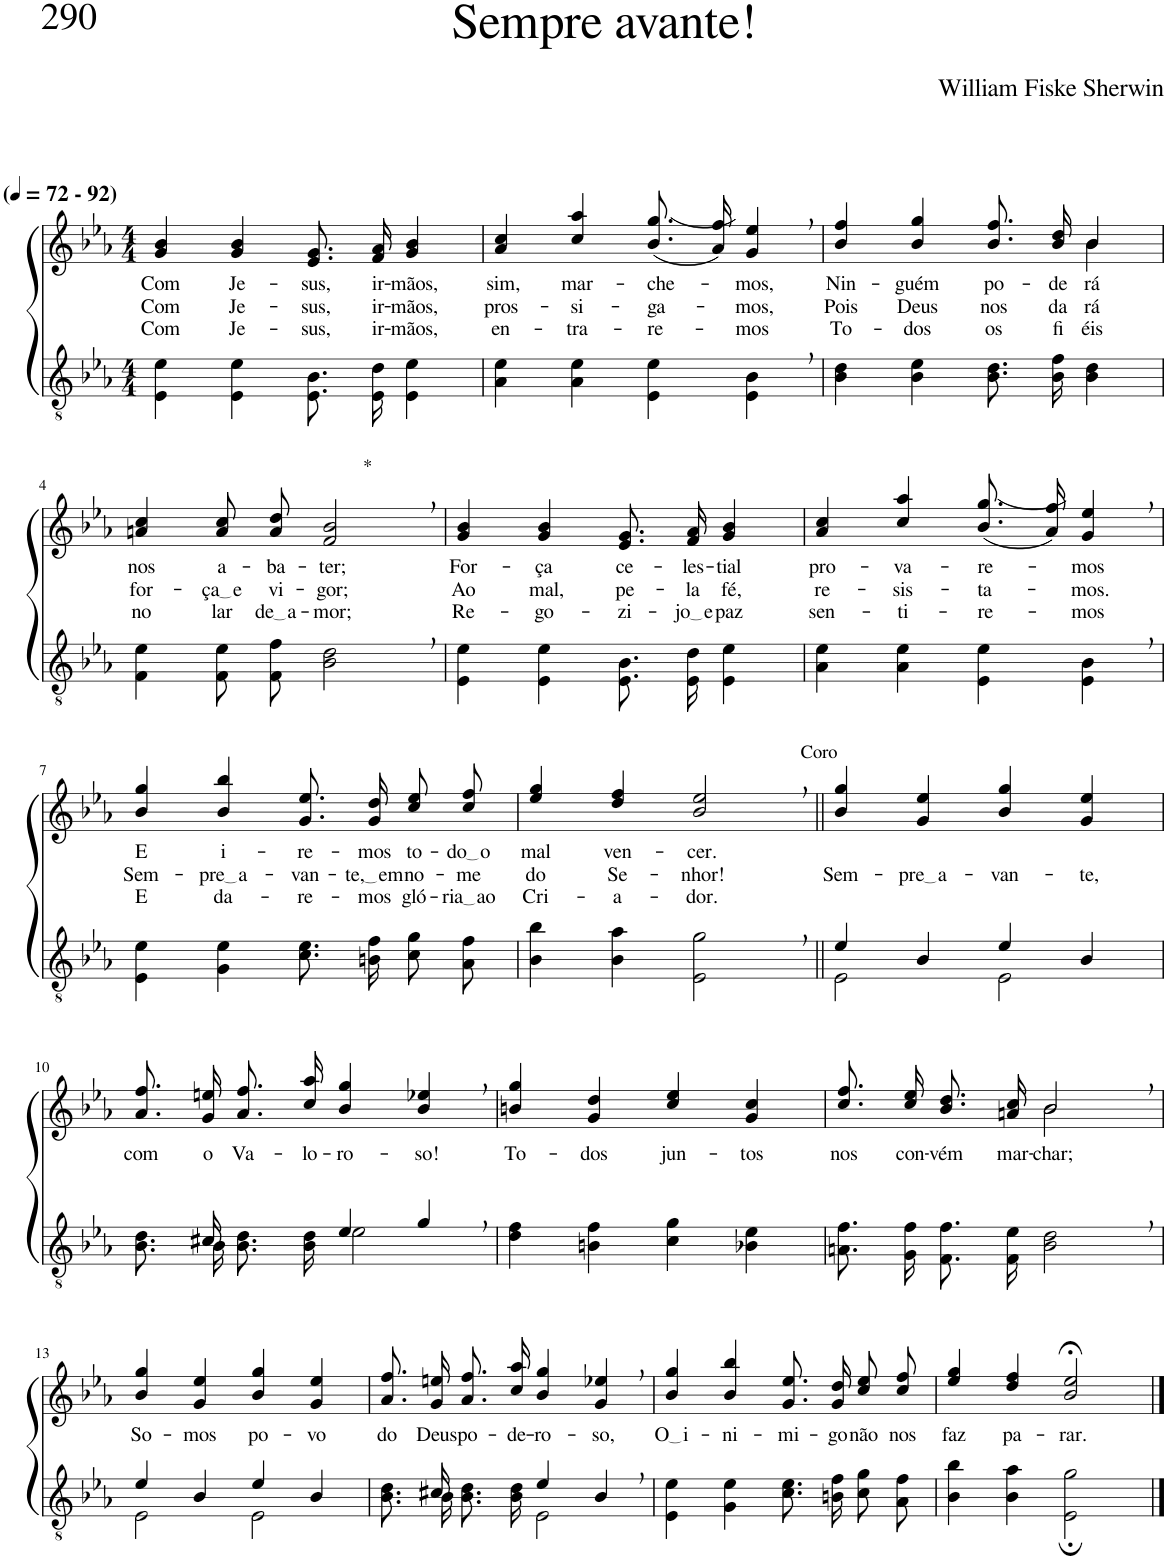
**kern	**kern	**text	**text	**text
*part2	*part1	*part1	*part1	*part1
*staff2	*staff1	*staff1	*staff1	*staff1
*I"Parte III e IV	*I"Parte I e II	*	*	*
*clefGv2	*clefG2	*	*	*
*Trd4c7	*Trd4c7	*	*	*
*k[b-e-a-]	*k[b-e-a-]	*	*	*
*M4/4	*M4/4	*	*	*
*MM72	*MM72	*	*	*
=1	=1	=1	=1	=1
!	!LO:TX:a:B:t=(	!	!	!
!	!LO:TX:a:B:t=- 92)	!	!	!
!	!	!LO:LY:b	!LO:LY:b	!LO:LY:b
4E-\ 4e-\	4g/ 4b-/	Com	Com	Com
!	!	!LO:LY:b	!LO:LY:b	!LO:LY:b
4E-\ 4e-\	4g/ 4b-/	Je-	Je-	Je-
!	!	!LO:LY:b	!LO:LY:b	!LO:LY:b
8.E-/ 8.B-/L	8.e-/ 8.g/L	-sus,	-sus,	-sus,
!	!	!LO:LY:b	!LO:LY:b	!LO:LY:b
16E-/ 16d/Jk	16f/ 16a-/Jk	ir-	ir-	ir-
!	!	!LO:LY:b	!LO:LY:b	!LO:LY:b
4E-\ 4e-\	4g/ 4b-/	-mãos,	-mãos,	-mãos,
=2	=2	=2	=2	=2
!	!	!LO:LY:b	!LO:LY:b	!LO:LY:b
4A-\ 4e-\	4a-/ 4cc/	sim,	pros-	en-
!	!	!LO:LY:b	!LO:LY:b	!LO:LY:b
4A-\ 4e-\	4cc/ 4aa-/	mar-	-si-	-tra-
!	!	!LO:LY:b	!LO:LY:b	!LO:LY:b
4E-\ 4e-\	((8.b-\ 8.gg\L	-che-	-ga-	-re-
.	16a-\ 16ff\Jk))	.	.	.
!	!	!LO:LY:b	!LO:LY:b	!LO:LY:b
4E-\, 4B-\,	4g/, 4ee-/,	mos,	mos,	-mos
=3	=3	=3	=3	=3
!	!	!LO:LY:b	!LO:LY:b	!LO:LY:b
*	*^	*	*	*
4B-\ 4d\	4b-/ 4ff/	2.ryy	Nin-	Pois	To-
!	!	!	!LO:LY:b	!LO:LY:b	!LO:LY:b
4B-\ 4e-\	4b-/ 4gg/	.	-guém	Deus	-dos
!	!	!	!LO:LY:b	!LO:LY:b	!LO:LY:b
8.B-\ 8.d\L	8.b-\ 8.ff\L	.	po-	nos	os
!	!	!	!LO:LY:b	!LO:LY:b	!LO:LY:b
16B-\ 16f\Jk	16b-\ 16dd\Jk	.	-de-	da-	fi-
!	!	!	!LO:LY:b	!LO:LY:b	!LO:LY:b
4B-\ 4d\	4b-/	4b-\	-rá	-rá	-éis
!!LO:LB:g=z
=4	=4	=4	=4	=4	=4
!	!	!	!LO:LY:b	!LO:LY:b	!LO:LY:b
*	*v	*v	*	*	*
4F\ 4e-\	4an/ 4cc/	nos	for-	no
!	!	!LO:LY:b	!LO:LY:b	!LO:LY:b
8F\ 8e-\L	8a\ 8cc\L	a-	ça e	lar
!	!	!LO:LY:b	!LO:LY:b	!LO:LY:b
8F\ 8f\J	8a\ 8dd\J	-ba-	vi-	de a
!	!LO:TX:a:t=*	!	!	!
!	!	!LO:LY:b	!LO:LY:b	!LO:LY:b
2B-\, 2d\,	2f/, 2b-/,	-ter;	-gor;	-mor;
=5	=5	=5	=5	=5
!	!	!LO:LY:b	!LO:LY:b	!LO:LY:b
4E-\ 4e-\	4g/ 4b-/	For-	Ao	Re-
!	!	!LO:LY:b	!LO:LY:b	!LO:LY:b
4E-\ 4e-\	4g/ 4b-/	-ça	mal,	-go-
!	!	!LO:LY:b	!LO:LY:b	!LO:LY:b
8.E-/ 8.B-/L	8.e-/ 8.g/L	ce-	pe-	-zi-
!	!	!LO:LY:b	!LO:LY:b	!LO:LY:b
16E-/ 16d/Jk	16f/ 16a-/Jk	-les-	-la	jo e
!	!	!LO:LY:b	!LO:LY:b	!LO:LY:b
4E-\ 4e-\	4g/ 4b-/	-tial	fé,	paz
=6	=6	=6	=6	=6
!	!	!LO:LY:b	!LO:LY:b	!LO:LY:b
4A-\ 4e-\	4a-/ 4cc/	pro-	re-	sen-
!	!	!LO:LY:b	!LO:LY:b	!LO:LY:b
4A-\ 4e-\	4cc/ 4aa-/	-va-	-sis-	-ti-
!	!	!LO:LY:b	!LO:LY:b	!LO:LY:b
4E-\ 4e-\	((8.b-\ 8.gg\L	-re-	-ta-	-re-
.	16a-\ 16ff\Jk))	.	.	.
!	!	!LO:LY:b	!LO:LY:b	!LO:LY:b
4E-\, 4B-\,	4g/, 4ee-/,	-mos	-mos.	mos
!!LO:LB:g=z
=7	=7	=7	=7	=7
!	!	!LO:LY:b	!LO:LY:b	!LO:LY:b
4E-\ 4e-\	4b-/ 4gg/	E	Sem-	E
!	!	!LO:LY:b	!LO:LY:b	!LO:LY:b
4G\ 4e-\	4b-/ 4bb-/	i-	pre a	da-
!	!	!LO:LY:b	!LO:LY:b	!LO:LY:b
8.c\ 8.e-\L	8.g\ 8.ee-\L	-re-	-van-	-re-
!	!	!LO:LY:b	!LO:LY:b	!LO:LY:b
16Bn\ 16f\Jk	16g\ 16dd\Jk	-mos	te, em	-mos
!	!	!LO:LY:b	!LO:LY:b	!LO:LY:b
8c\ 8g\L	8cc\ 8ee-\L	to-	no-	gló-
!	!	!LO:LY:b	!LO:LY:b	!LO:LY:b
8A-\ 8f\J	8cc\ 8ff\J	do o	-me	ria ao
=8	=8	=8	=8	=8
!	!	!LO:LY:b	!LO:LY:b	!LO:LY:b
4B-\ 4b-\	4ee-/ 4gg/	mal	do	Cri-
!	!	!LO:LY:b	!LO:LY:b	!LO:LY:b
4B-\ 4a-\	4dd/ 4ff/	ven-	Se-	-a-
!	!LO:TX:a:t=Coro	!	!	!
!	!	!LO:LY:b	!LO:LY:b	!LO:LY:b
2E-\, 2g\,	2b-/, 2ee-/,	-cer.	-nhor!	-dor.
=9||	=9||	=9||	=9||	=9||
*^	*	*	*	*
!	!	!	!	!LO:LY:b	!
4e-/	2E-\	4b-/ 4gg/	.	Sem-	.
!	!	!	!	!LO:LY:b	!
4B-/	.	4g/ 4ee-/	.	pre a	.
!	!	!	!	!LO:LY:b	!
4e-/	2E-\	4b-/ 4gg/	.	-van-	.
!	!	!	!	!LO:LY:b	!
4B-/	.	4g/ 4ee-/	.	-te,	.
!!LO:LB:g=z
=10	=10	=10	=10	=10	=10
!	!	!	!LO:LY:b	!	!
8.ryy	8.B-\ 8.d\L	8.a-\ 8.ff\L	com	.	.
!	!	!	!LO:LY:b	!	!
16c#X/	16B-\Jk	16g\ 16een\Jk	o	.	.
!	!	!	!LO:LY:b	!	!
4ryy	8.B-\ 8.d\L	8.a-\ 8.ff\L	Va-	.	.
!	!	!	!LO:LY:b	!	!
.	16B-\ 16d\Jk	16cc\ 16aa-\Jk	-lo-	.	.
!	!	!	!LO:LY:b	!	!
4e-/	2e-\	4b-/ 4gg/	-ro-	.	.
!	!	!	!LO:LY:b	!	!
4g,/	.	4b-/, 4ee-X/,	-so!	.	.
*v	*v	*	*	*	*
=11	=11	=11	=11	=11
!	!	!LO:LY:b	!	!
4d\ 4f\	4bn/ 4gg/	To-	.	.
!	!	!LO:LY:b	!	!
4Bn\ 4f\	4g/ 4dd/	-dos	.	.
!	!	!LO:LY:b	!	!
4c\ 4g\	4cc/ 4ee-/	jun-	.	.
!	!	!LO:LY:b	!	!
4B-X\ 4e-\	4g/ 4cc/	-tos	.	.
=12	=12	=12	=12	=12
!	!	!LO:LY:b	!	!
*	*^	*	*	*
8.An\ 8.f\L	8.cc\ 8.ff\L	2ryy	nos	.	.
!	!	!	!LO:LY:b	!	!
16G\ 16f\Jk	16cc\ 16ee-\Jk	.	con-	.	.
!	!	!	!LO:LY:b	!	!
8.F\ 8.f\L	8.b-\ 8.dd\L	.	-vém	.	.
!	!	!	!LO:LY:b	!	!
16F\ 16e-\Jk	16an\ 16cc\Jk	.	mar-	.	.
!	!	!	!LO:LY:b	!	!
2B-\, 2d\,	2b-,/	2b-\	-char;	.	.
!!LO:LB:g=z
=13	=13	=13	=13	=13	=13
*^	*	*	*	*	*
!	!	!	!	!LO:LY:b	!	!
*	*	*v	*v	*	*	*
4e-/	2E-\	4b-/ 4gg/	So-	.	.
!	!	!	!LO:LY:b	!	!
4B-/	.	4g/ 4ee-/	-mos	.	.
!	!	!	!LO:LY:b	!	!
4e-/	2E-\	4b-/ 4gg/	po-	.	.
!	!	!	!LO:LY:b	!	!
4B-/	.	4g/ 4ee-/	-vo	.	.
=14	=14	=14	=14	=14	=14
!	!	!	!LO:LY:b	!	!
8.ryy	8.B-\ 8.d\L	8.a-\ 8.ff\L	do	.	.
!	!	!	!LO:LY:b	!	!
16c#X/	16B-\Jk	16g\ 16een\Jk	Deus	.	.
!	!	!	!LO:LY:b	!	!
4ryy	8.B-\ 8.d\L	8.a-\ 8.ff\L	po-	.	.
!	!	!	!LO:LY:b	!	!
.	16B-\ 16d\Jk	16cc\ 16aa-\Jk	-de-	.	.
!	!	!	!LO:LY:b	!	!
4e-/	2E-\	4b-/ 4gg/	-ro-	.	.
!	!	!	!LO:LY:b	!	!
4B-,/	.	4g/, 4ee-X/,	-so,	.	.
*v	*v	*	*	*	*
=15	=15	=15	=15	=15
!	!	!LO:LY:b	!	!
4E-\ 4e-\	4b-/ 4gg/	O i	.	.
!	!	!LO:LY:b	!	!
4G\ 4e-\	4b-/ 4bb-/	-ni-	.	.
!	!	!LO:LY:b	!	!
8.c\ 8.e-\L	8.g\ 8.ee-\L	-mi-	.	.
!	!	!LO:LY:b	!	!
16Bn\ 16f\Jk	16g\ 16dd\Jk	-go	.	.
!	!	!LO:LY:b	!	!
8c\ 8g\L	8cc\ 8ee-\L	não	.	.
!	!	!LO:LY:b	!	!
8A-\ 8f\J	8cc\ 8ff\J	nos	.	.
=16	=16	=16	=16	=16
!	!	!LO:LY:b	!	!
4B-\ 4b-\	4ee-/ 4gg/	faz	.	.
!	!	!LO:LY:b	!	!
4B-\ 4a-\	4dd/ 4ff/	pa-	.	.
!	!	!LO:LY:b	!	!
2E-\; 2g\;	2b-/;< 2ee-/;<	-rar.	.	.
==	==	==	==	==
*-	*-	*-	*-	*-
